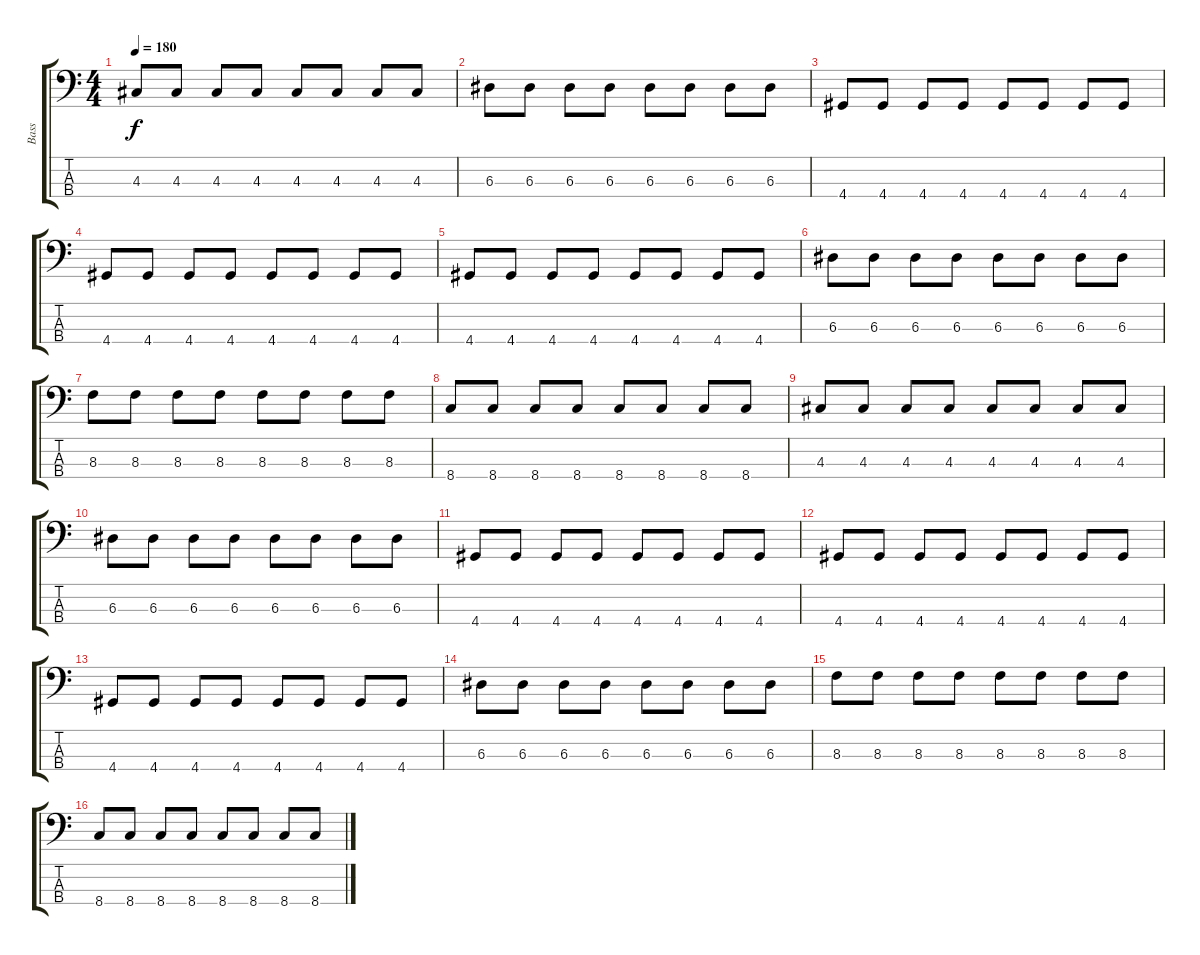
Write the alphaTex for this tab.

\track ("Bass" "Bass") {instrument electricbassfinger}
\staff {score tabs}
\tuning (G2 D2 A1 E1) {hide}
\ts (4 4)
\tempo 180
\clef f4
\ks c
4.3.8{dy f} 4.3.8 4.3.8 4.3.8 4.3.8 4.3.8 4.3.8 4.3.8 |
6.3.8 6.3.8 6.3.8 6.3.8 6.3.8 6.3.8 6.3.8 6.3.8 |
4.4.8 4.4.8 4.4.8 4.4.8 4.4.8 4.4.8 4.4.8 4.4.8 |
4.4.8 4.4.8 4.4.8 4.4.8 4.4.8 4.4.8 4.4.8 4.4.8 |
4.4.8 4.4.8 4.4.8 4.4.8 4.4.8 4.4.8 4.4.8 4.4.8 |
6.3.8 6.3.8 6.3.8 6.3.8 6.3.8 6.3.8 6.3.8 6.3.8 |
8.3.8 8.3.8 8.3.8 8.3.8 8.3.8 8.3.8 8.3.8 8.3.8 |
8.4.8 8.4.8 8.4.8 8.4.8 8.4.8 8.4.8 8.4.8 8.4.8 |
4.3.8 4.3.8 4.3.8 4.3.8 4.3.8 4.3.8 4.3.8 4.3.8 |
6.3.8 6.3.8 6.3.8 6.3.8 6.3.8 6.3.8 6.3.8 6.3.8 |
4.4.8 4.4.8 4.4.8 4.4.8 4.4.8 4.4.8 4.4.8 4.4.8 |
4.4.8 4.4.8 4.4.8 4.4.8 4.4.8 4.4.8 4.4.8 4.4.8 |
4.4.8 4.4.8 4.4.8 4.4.8 4.4.8 4.4.8 4.4.8 4.4.8 |
6.3.8 6.3.8 6.3.8 6.3.8 6.3.8 6.3.8 6.3.8 6.3.8 |
8.3.8 8.3.8 8.3.8 8.3.8 8.3.8 8.3.8 8.3.8 8.3.8 |
8.4.8 8.4.8 8.4.8 8.4.8 8.4.8 8.4.8 8.4.8 8.4.8
